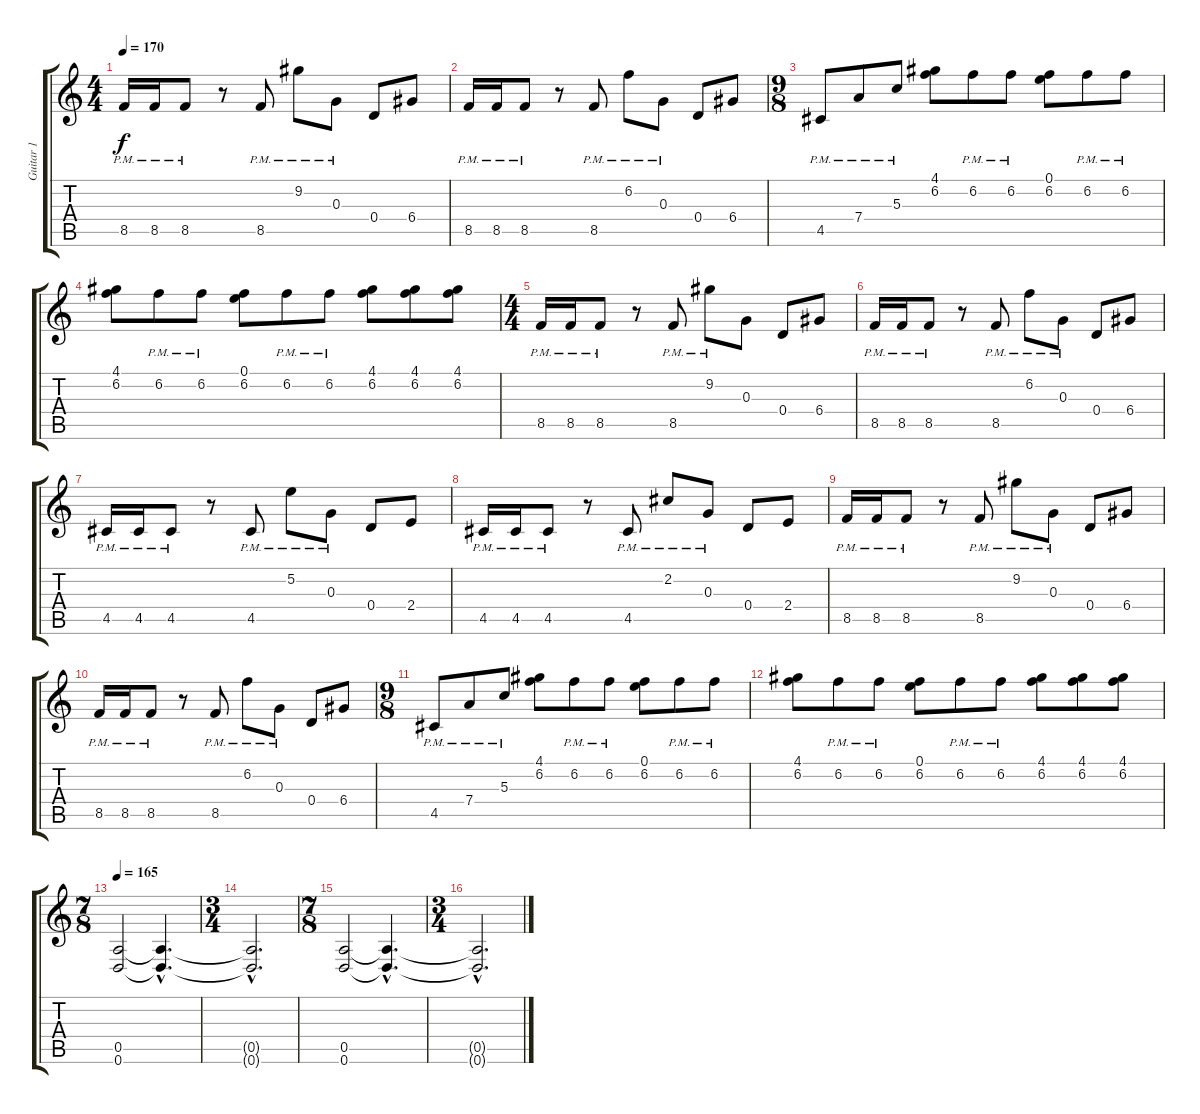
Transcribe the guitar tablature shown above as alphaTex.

\track ("Guitar 1" "Guitar 1") {instrument electricguitarjazz}
\staff {score tabs}
\tuning (E4 B3 G3 D3 A2 D2) {hide}
\ts (4 4)
\tempo 170
\clef g2
\ks c
8.5{pm}.16{dy f} 8.5{pm}.16 8.5{pm}.8 r.8 8.5{pm}.8 9.2{pm}.8 0.3{pm}.8 0.4.8 6.4.8 |
8.5{pm}.16 8.5{pm}.16 8.5{pm}.8 r.8 8.5{pm}.8 6.2{pm}.8 0.3{pm}.8 0.4.8 6.4.8 |
\ts (9 8)
4.5{pm}.8 7.4{pm}.8 5.3{pm}.8 (4.1 6.2).8 6.2{pm}.8 6.2{pm}.8 (0.1 6.2).8 6.2{pm}.8 6.2{pm}.8 |
(4.1 6.2).8 6.2{pm}.8 6.2{pm}.8 (0.1 6.2).8 6.2{pm}.8 6.2{pm}.8 (4.1 6.2).8 (4.1 6.2).8 (4.1 6.2).8 |
\ts (4 4)
8.5{pm}.16 8.5{pm}.16 8.5{pm}.8 r.8 8.5{pm}.8 9.2{pm}.8 0.3.8 0.4.8 6.4.8 |
8.5{pm}.16 8.5{pm}.16 8.5{pm}.8 r.8 8.5{pm}.8 6.2{pm}.8 0.3{pm}.8 0.4.8 6.4.8 |
4.5{pm}.16 4.5{pm}.16 4.5{pm}.8 r.8 4.5{pm}.8 5.2{pm}.8 0.3{pm}.8 0.4.8 2.4.8 |
4.5{pm}.16 4.5{pm}.16 4.5{pm}.8 r.8 4.5{pm}.8 2.2{pm}.8 0.3{pm}.8 0.4.8 2.4.8 |
8.5{pm}.16 8.5{pm}.16 8.5{pm}.8 r.8 8.5{pm}.8 9.2{pm}.8 0.3{pm}.8 0.4.8 6.4.8 |
8.5{pm}.16 8.5{pm}.16 8.5{pm}.8 r.8 8.5{pm}.8 6.2{pm}.8 0.3{pm}.8 0.4.8 6.4.8 |
\ts (9 8)
4.5{pm}.8 7.4{pm}.8 5.3{pm}.8 (4.1 6.2).8 6.2{pm}.8 6.2{pm}.8 (0.1 6.2).8 6.2{pm}.8 6.2{pm}.8 |
(4.1 6.2).8 6.2{pm}.8 6.2{pm}.8 (0.1 6.2).8 6.2{pm}.8 6.2{pm}.8 (4.1 6.2).8 (4.1 6.2).8 (4.1 6.2).8 |
\ts (7 8)
\tempo 165
(0.5 0.6).2 (0.5{hac t} 0.6{hac t}).4{d} |
\ts (3 4)
(0.5{hac t} 0.6{hac t}).2{d} |
\ts (7 8)
(0.5 0.6).2 (0.5{hac t} 0.6{hac t}).4{d} |
\ts (3 4)
(0.5{hac t} 0.6{hac t}).2{d}
